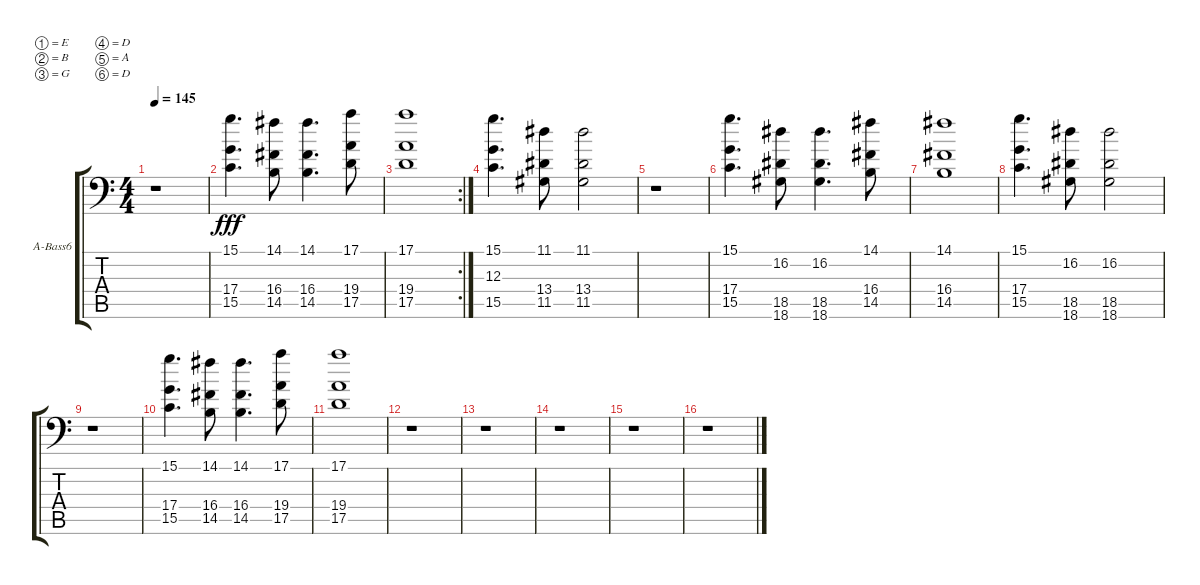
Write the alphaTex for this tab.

\bracketExtendMode groupsimilarinstruments
\firstSystemTrackNameOrientation horizontal
\otherSystemsTrackNameOrientation horizontal
\track ("Lecter (KeybLow)" "A-Bass6") {instrument acousticbass}
\staff {score tabs}
\tuning (E3 B2 G2 D2 A1 D1)
\ts (4 4)
\tempo 145
\clef f4
\ks c
r.1{dy fff} |
(15.1 17.4 15.5).4{d} (14.1 16.4 14.5).8 (14.1 16.4 14.5).4{d} (17.1 19.4 17.5).8 |
\rc 2
(17.1 19.4 17.5).1 |
(15.1 12.3 15.5).4{d} (11.1 13.4 11.5).8 (11.1 13.4 11.5).2 |
r.1 |
(15.1 17.4 15.5).4{d} (16.2 18.5 18.6).8 (16.2 18.5 18.6).4{d} (14.1 16.4 14.5).8 |
(14.1 16.4 14.5).1 |
(15.1 17.4 15.5).4{d} (16.2 18.5 18.6).8 (16.2 18.5 18.6).2 |
r.1 |
(15.1 17.4 15.5).4{d} (14.1 16.4 14.5).8 (14.1 16.4 14.5).4{d} (17.1 19.4 17.5).8 |
(17.1 19.4 17.5).1 |
r.1 |
r.1 |
r.1 |
r.1 |
r.1
